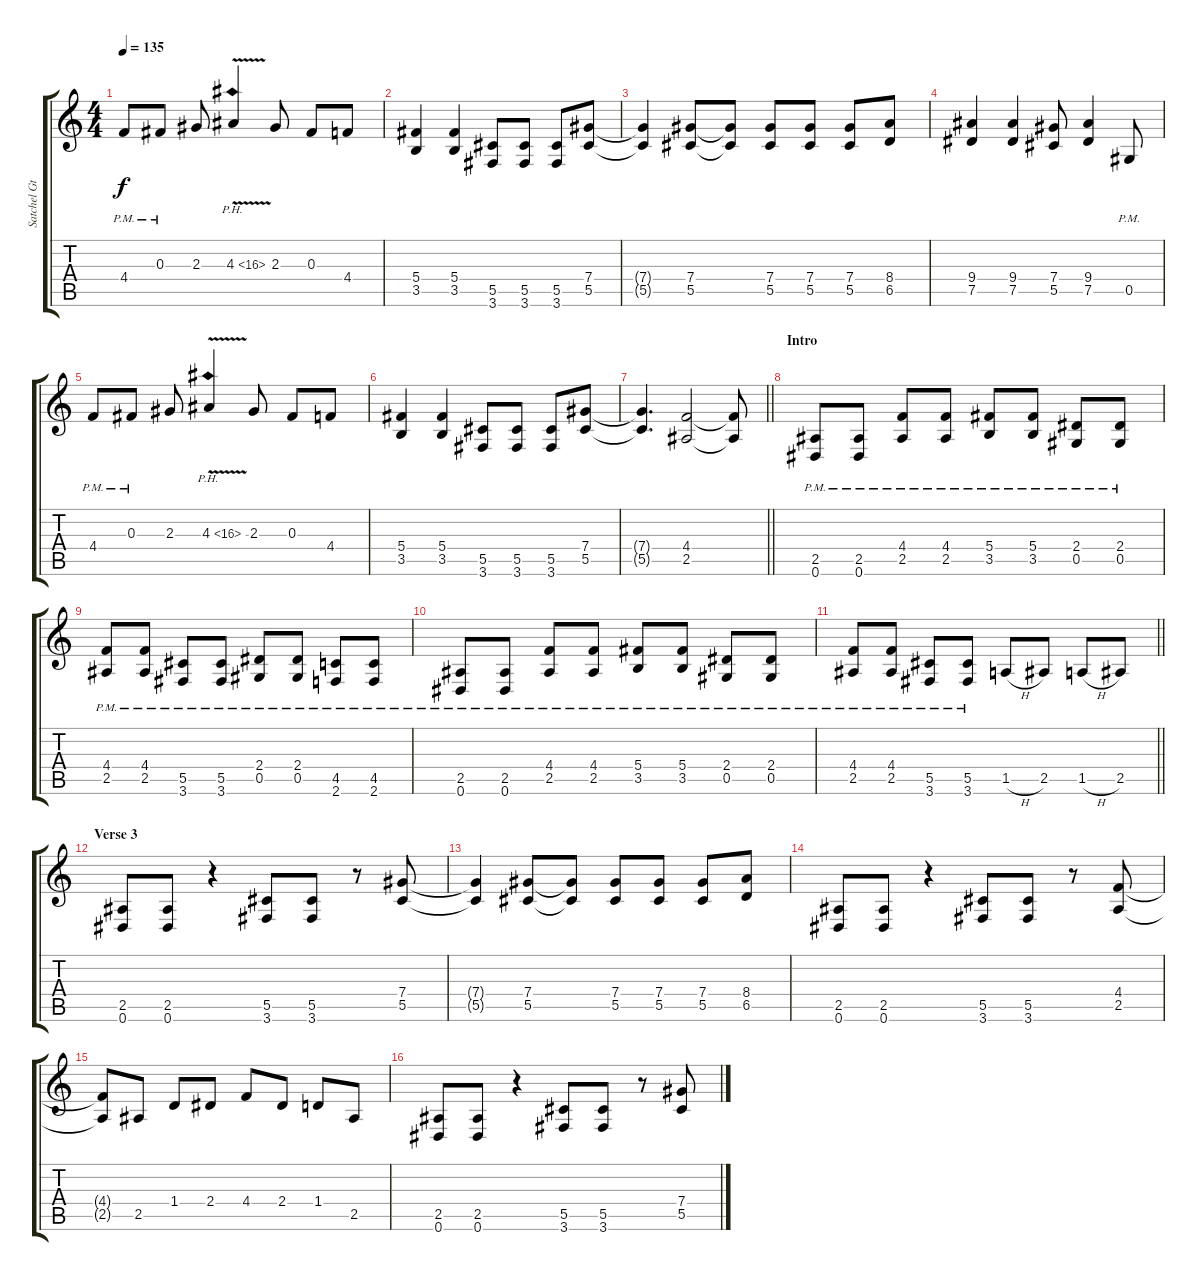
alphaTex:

\track ("Satchel Gt. Lead 2" "Satchel Gt") {instrument distortionguitar}
\staff {score tabs}
\tuning (Eb4 Bb3 Gb3 Db3 Ab2 Eb2) {hide}
\ts (4 4)
\tempo 135
\clef g2
\ks c
4.4{pm}.8{dy f} 0.3{pm}.8 2.3.8 4.3{ph 12 v}.4 2.3.8 0.3.8 4.4.8 |
(5.4 3.5).4 (5.4 3.5).4 (5.5 3.6).8 (5.5 3.6).8 (5.5 3.6).8 (7.4 5.5).8 |
(7.4{t} 5.5{t}).4 (7.4 5.5).8 (7.4{t} 5.5{t}).8 (7.4 5.5).8 (7.4 5.5).8 (7.4 5.5).8 (8.4 6.5).8 |
(9.4 7.5).4 (9.4 7.5).4 (7.4 5.5).8 (9.4 7.5).4 0.5{pm}.8 |
4.4{pm}.8 0.3{pm}.8 2.3.8 4.3{ph 12 v}.4 2.3.8 0.3.8 4.4.8 |
(5.4 3.5).4 (5.4 3.5).4 (5.5 3.6).8 (5.5 3.6).8 (5.5 3.6).8 (7.4 5.5).8 |
\barLineRight lightlight
(7.4{t} 5.5{t}).4{d} (4.4 2.5).2 (4.4{t} 2.5{t}).8 |
\section ("" "Intro")
(2.5{pm} 0.6{pm}).8 (2.5{pm} 0.6{pm}).8 (4.4{pm} 2.5{pm}).8 (4.4{pm} 2.5{pm}).8 (5.4{pm} 3.5{pm}).8 (5.4{pm} 3.5{pm}).8 (2.4{pm} 0.5{pm}).8 (2.4{pm} 0.5{pm}).8 |
(4.4{pm} 2.5{pm}).8 (4.4{pm} 2.5{pm}).8 (5.5{pm} 3.6{pm}).8 (5.5{pm} 3.6{pm}).8 (2.4{pm} 0.5{pm}).8 (2.4{pm} 0.5{pm}).8 (4.5{pm} 2.6{pm}).8 (4.5{pm} 2.6{pm}).8 |
(2.5{pm} 0.6{pm}).8 (2.5{pm} 0.6{pm}).8 (4.4{pm} 2.5{pm}).8 (4.4{pm} 2.5{pm}).8 (5.4{pm} 3.5{pm}).8 (5.4{pm} 3.5{pm}).8 (2.4{pm} 0.5{pm}).8 (2.4{pm} 0.5{pm}).8 |
\barLineRight lightlight
(4.4{pm} 2.5{pm}).8 (4.4{pm} 2.5{pm}).8 (5.5{pm} 3.6{pm}).8 (5.5{pm} 3.6{pm}).8 1.5{h}.8 2.5.8 1.5{h}.8 2.5.8 |
\section ("" "Verse 3")
(2.5 0.6).8 (2.5 0.6).8 r.4 (5.5 3.6).8 (5.5 3.6).8 r.8 (7.4 5.5).8 |
(7.4{t} 5.5{t}).4 (7.4 5.5).8 (7.4{t} 5.5{t}).8 (7.4 5.5).8 (7.4 5.5).8 (7.4 5.5).8 (8.4 6.5).8 |
(2.5 0.6).8 (2.5 0.6).8 r.4 (5.5 3.6).8 (5.5 3.6).8 r.8 (4.4 2.5).8 |
(4.4{t} 2.5{t}).8 2.5.8 1.4.8 2.4.8 4.4.8 2.4.8 1.4.8 2.5.8 |
(2.5 0.6).8 (2.5 0.6).8 r.4 (5.5 3.6).8 (5.5 3.6).8 r.8 (7.4 5.5).8
